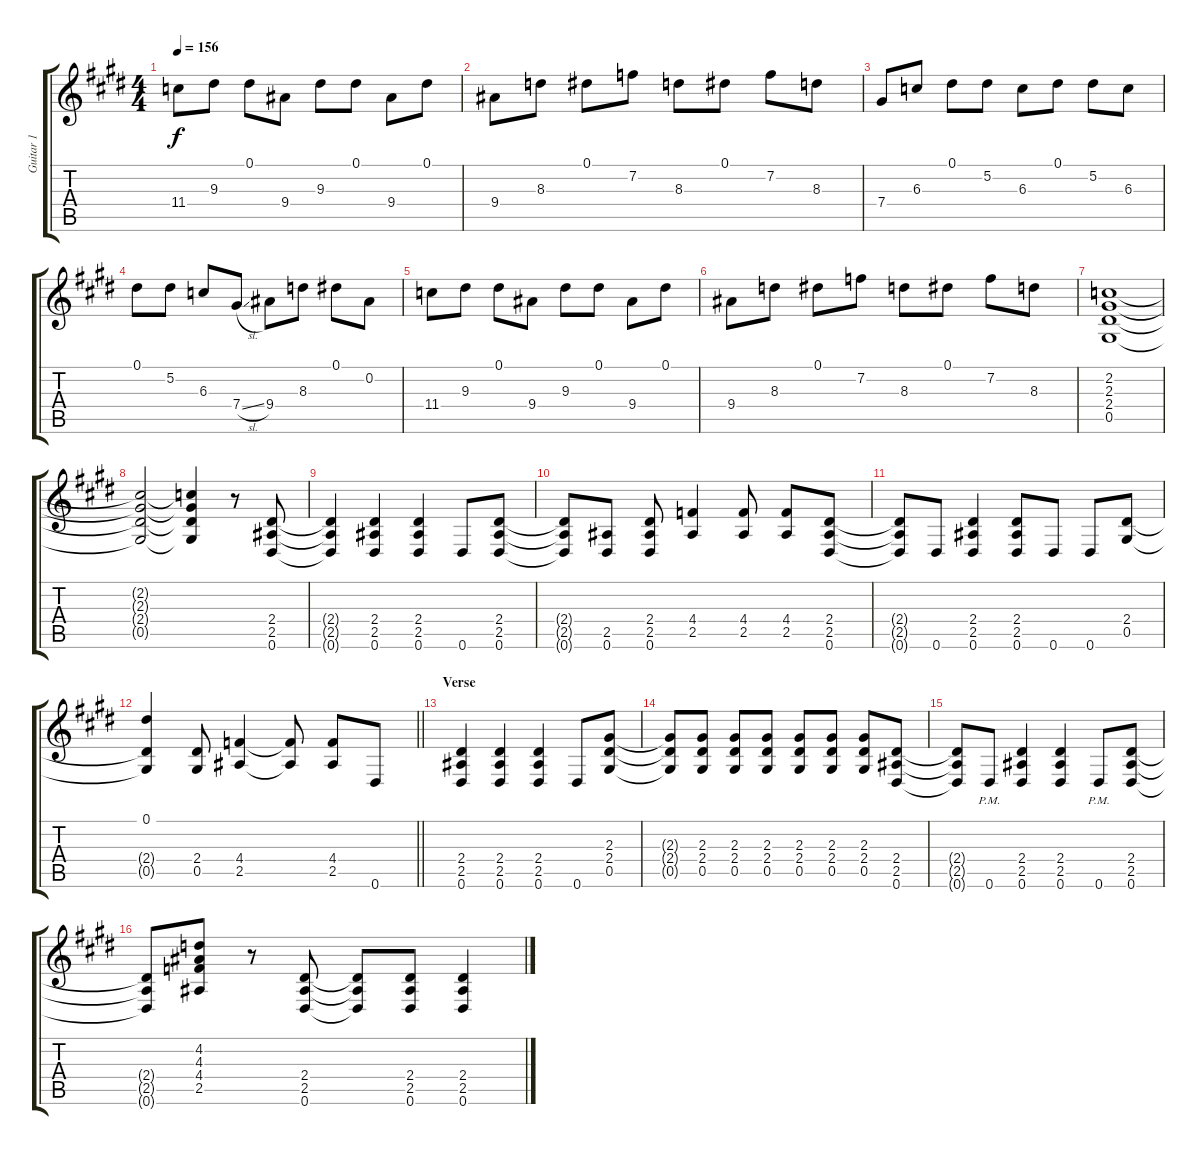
\track ("Guitar 1" "Guitar 1") {instrument overdrivenguitar}
\staff {score tabs}
\tuning (Eb4 Bb3 Gb3 Db3 Ab2 Eb2) {hide}
\ts (4 4)
\tempo 156
\clef g2
\ks e
11.4.8{dy f instrument electricguitarclean} 9.3.8 0.1.8 9.4.8 9.3.8 0.1.8 9.4.8 0.1.8 |
\ks c#minor
9.4.8 8.3.8 0.1.8 7.2.8 8.3.8 0.1.8 7.2.8 8.3.8 |
7.4.8 6.3.8 0.1.8 5.2.8 6.3.8 0.1.8 5.2.8 6.3.8 |
0.1.8 5.2.8 6.3.8 7.4{sl}.8 9.4.8 8.3.8 0.1.8 0.2.8 |
11.4.8 9.3.8 0.1.8 9.4.8 9.3.8 0.1.8 9.4.8 0.1.8 |
\ks e
9.4.8 8.3.8 0.1.8 7.2.8 8.3.8 0.1.8 7.2.8 8.3.8 |
\ks c#minor
(2.2 2.3 2.4 0.5).1{instrument overdrivenguitar} |
(2.2{t} 2.3{t} 2.4{t} 0.5{t}).2 (2.2{t} 2.3{t} 2.4{t} 0.5{t}).4 r.8 (2.4 2.5 0.6).8 |
\ks e
(2.4{t} 2.5{t} 0.6{t}).4 (2.4 2.5 0.6).4 (2.4 2.5 0.6).4 0.6.8 (2.4 2.5 0.6).8 |
\ks c#minor
(2.4{t} 2.5{t} 0.6{t}).8 (2.5 0.6).8 (2.4 2.5 0.6).8 (4.4 2.5).4 (4.4 2.5).8 (4.4 2.5).8 (2.4 2.5 0.6).8 |
(2.4{t} 2.5{t} 0.6{t}).8 0.6.8 (2.4 2.5 0.6).4 (2.4 2.5 0.6).8 0.6.8 0.6.8 (2.4 0.5).8 |
\barLineRight lightlight
\ks e
(0.1 2.4{t} 0.5{t}).4 (2.4 0.5).8 (4.4 2.5).4 (4.4{t} 2.5{t}).8 (4.4 2.5).8 0.6.8 |
\section ("" "Verse")
(2.4 2.5 0.6).4 (2.4 2.5 0.6).4 (2.4 2.5 0.6).4 0.6.8 (2.3 2.4 0.5).8 |
\ks c#minor
(2.3{t} 2.4{t} 0.5{t}).8 (2.3 2.4 0.5).8 (2.3 2.4 0.5).8 (2.3 2.4 0.5).8 (2.3 2.4 0.5).8 (2.3 2.4 0.5).8 (2.3 2.4 0.5).8 (2.4 2.5 0.6).8 |
(2.4{t} 2.5{t} 0.6{t}).8 0.6{pm}.8 (2.4 2.5 0.6).4 (2.4 2.5 0.6).4 0.6{pm}.8 (2.4 2.5 0.6).8 |
(2.4{t} 2.5{t} 0.6{t}).8 (4.2 4.3 4.4 2.5).8 r.8 (2.4 2.5 0.6).8 (2.4{t} 2.5{t} 0.6{t}).8 (2.4 2.5 0.6).8 (2.4 2.5 0.6).4
